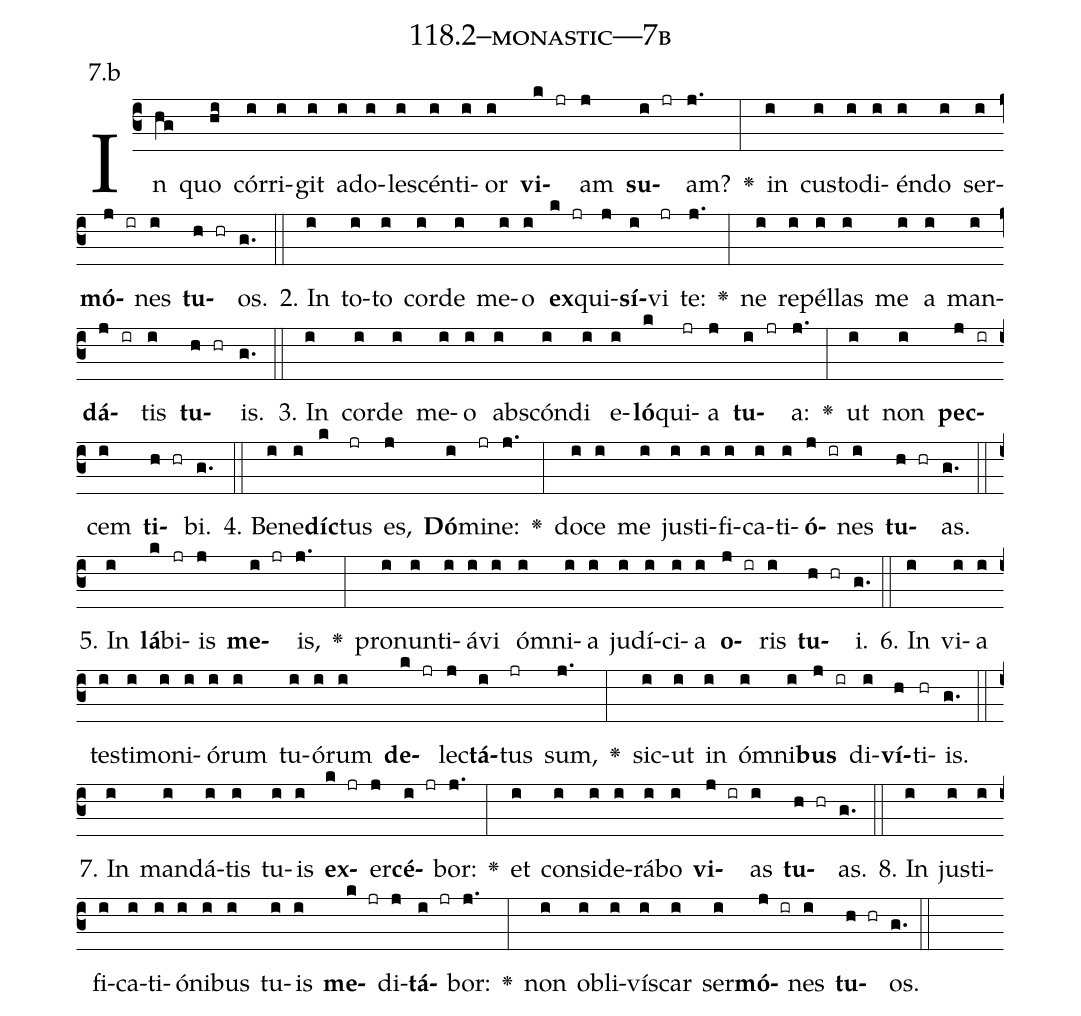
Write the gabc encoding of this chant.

name: 118.2--monastic---7b;
annotation: 7.b;
%%
(c3)In(hg) quo(hi) cór(i)ri(i)git(i) ad(i)o(i)le(i)scén(i)ti(i)or(i) <b>vi</b>(k jr)am(j) <b>su</b>(i jr)am?(j.) <v>\greheightstar</v>(:) in(i) cus(i)to(i)di(i)én(i)do(i) ser(i)<b>mó</b>(j ir)nes(i) <b>tu</b>(h hr)os.(g.) (::)
2. In(i) to(i)to(i) cor(i)de(i) me(i)o(i) <b>ex</b>(k jr)qui(j)<b>sí</b>(i)vi(jr) te:(j.) <v>\greheightstar</v>(:) ne(i) re(i)pél(i)las(i) me(i) a(i) man(i)<b>dá</b>(j ir)tis(i) <b>tu</b>(h hr)is.(g.) (::)
3. In(i) cor(i)de(i) me(i)o(i) abs(i)cón(i)di(i) e(i)<b>ló</b>(k)qui(jr)a(j) <b>tu</b>(i jr)a:(j.) <v>\greheightstar</v>(:) ut(i) non(i) <b>pec</b>(j ir)cem(i) <b>ti</b>(h hr)bi.(g.) (::)
4. Be(i)ne(i)<b>díc</b>(k)tus(jr) es,(j) <b>Dó</b>(i)mi(jr)ne:(j.) <v>\greheightstar</v>(:) do(i)ce(i) me(i) jus(i)ti(i)fi(i)ca(i)ti(i)<b>ó</b>(j ir)nes(i) <b>tu</b>(h hr)as.(g.) (::)
5. In(i) <b>lá</b>(k)bi(jr)is(j) <b>me</b>(i jr)is,(j.) <v>\greheightstar</v>(:) pro(i)nun(i)ti(i)á(i)vi(i) óm(i)ni(i)a(i) ju(i)dí(i)ci(i)a(i) <b>o</b>(j ir)ris(i) <b>tu</b>(h hr)i.(g.) (::)
6. In(i) vi(i)a(i) tes(i)ti(i)mo(i)ni(i)ó(i)rum(i) tu(i)ó(i)rum(i) <b>de</b>(k jr)lec(j)<b>tá</b>(i)tus(jr) sum,(j.) <v>\greheightstar</v>(:) sic(i)ut(i) in(i) óm(i)ni(i)<b>bus</b>(j ir) di(i)<b>ví</b>(h)ti(hr)is.(g.) (::)
7. In(i) man(i)dá(i)tis(i) tu(i)is(i) <b>ex</b>(k jr)er(j)<b>cé</b>(i jr)bor:(j.) <v>\greheightstar</v>(:) et(i) con(i)si(i)de(i)rá(i)bo(i) <b>vi</b>(j ir)as(i) <b>tu</b>(h hr)as.(g.) (::)
8. In(i) jus(i)ti(i)fi(i)ca(i)ti(i)ó(i)ni(i)bus(i) tu(i)is(i) <b>me</b>(k jr)di(j)<b>tá</b>(i jr)bor:(j.) <v>\greheightstar</v>(:) non(i) ob(i)li(i)vís(i)car(i) ser(i)<b>mó</b>(j ir)nes(i) <b>tu</b>(h hr)os.(g.) (::)
